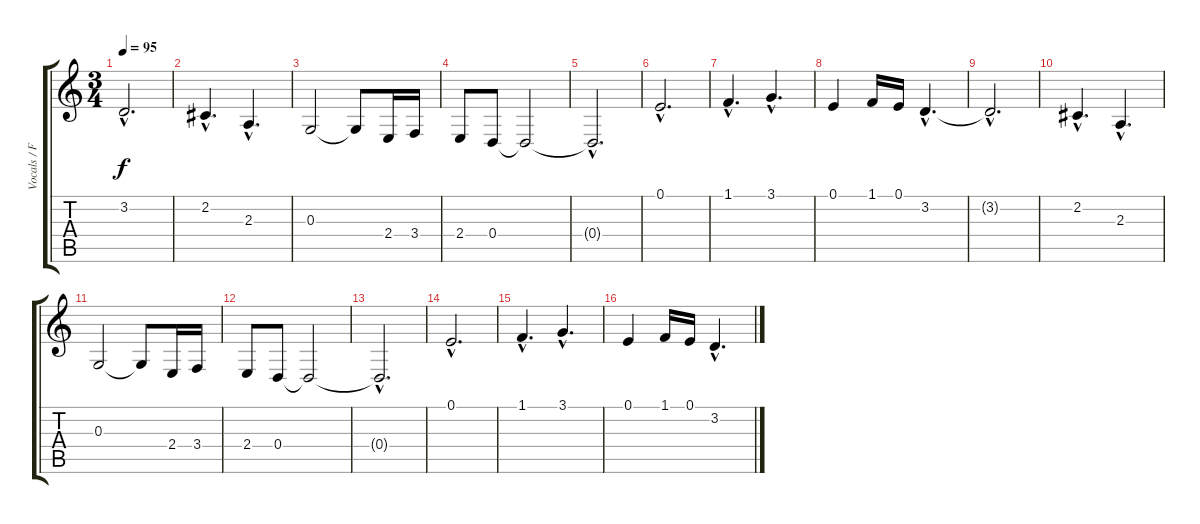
\track ("Vocals / Flute" "Vocals / F") {instrument oboe}
\staff {score tabs}
\tuning (E4 B3 G3 D3 A2 E2) {hide}
\ts (3 4)
\tempo 95
\clef g2
\ks c
3.2{hac t}.2{d dy f} |
2.2{hac}.4{d} 2.3{hac}.4{d} |
0.3.2 0.3{t}.8 2.4.16 3.4.16 |
2.4.8 0.4.8 0.4{t}.2 |
0.4{hac t}.2{d} |
0.1{hac}.2{d} |
1.1{hac}.4{d} 3.1{hac}.4{d} |
0.1.4 1.1.16 0.1.16 3.2{hac}.4{d} |
3.2{hac t}.2{d} |
2.2{hac}.4{d volume 13} 2.3{hac}.4{d} |
0.3.2 0.3{t}.8 2.4.16 3.4.16 |
2.4.8 0.4.8 0.4{t}.2 |
0.4{hac t}.2{d} |
0.1{hac}.2{d} |
1.1{hac}.4{d} 3.1{hac}.4{d} |
0.1.4 1.1.16 0.1.16 3.2{hac}.4{d}
